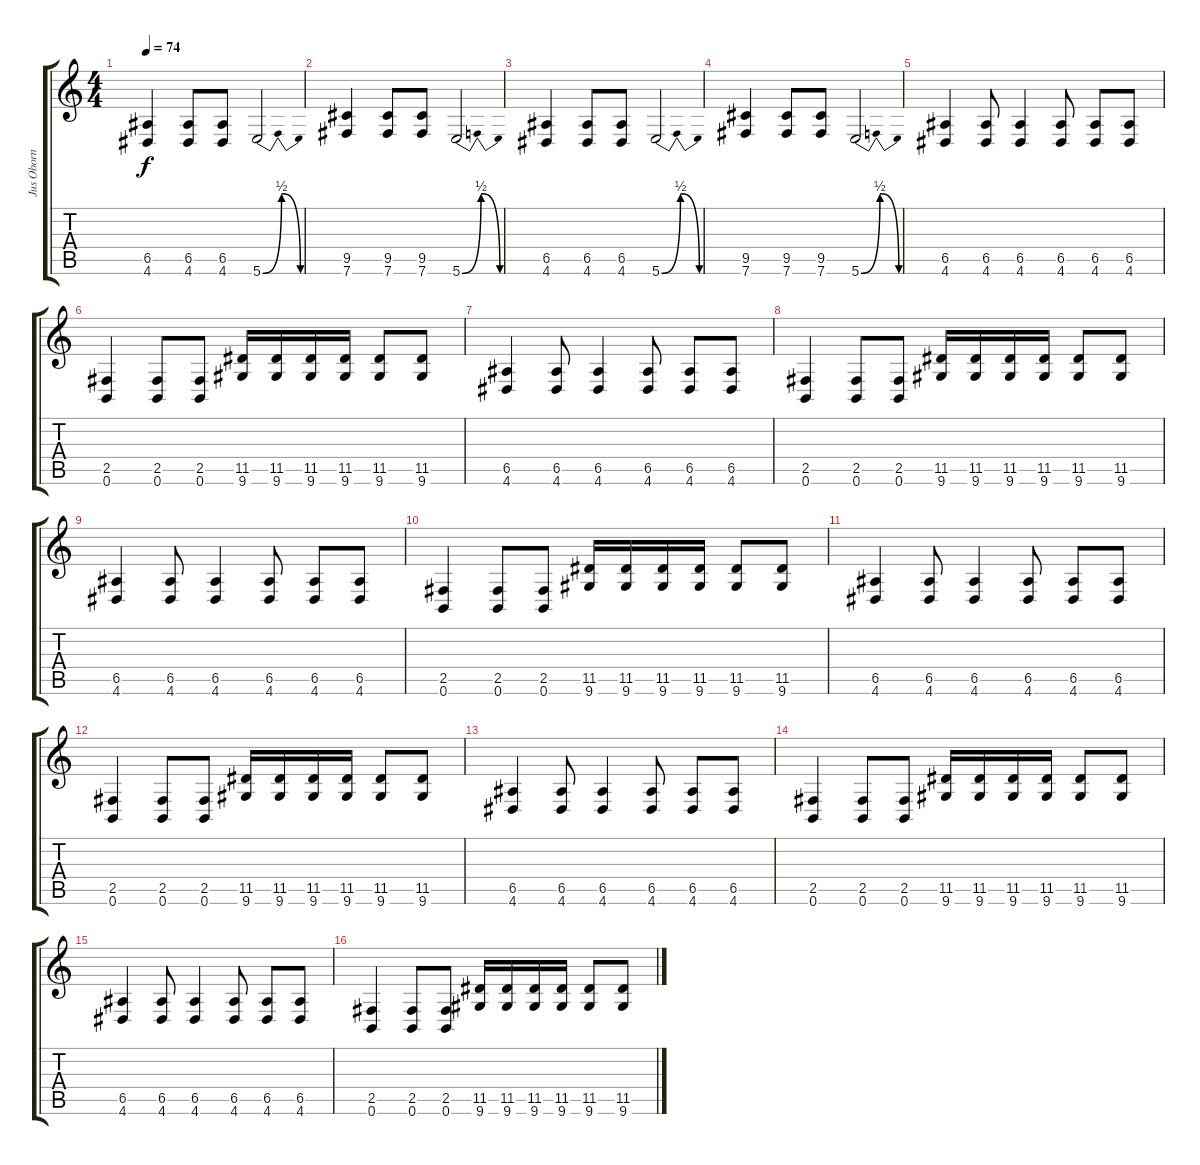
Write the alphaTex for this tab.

\track ("Jus Oborn" "Jus Oborn") {instrument distortionguitar}
\staff {score tabs}
\tuning (B3 Gb3 D3 A2 E2 B1) {hide}
\ts (4 4)
\tempo 74
\clef g2
\ks c
(6.5 4.6).4{dy f} (6.5 4.6).8 (6.5 4.6).8 5.6{be (bendrelease 0 0 15 2 45 2 60 0)}.2 |
(9.5 7.6).4 (9.5 7.6).8 (9.5 7.6).8 5.6{be (bendrelease 0 0 15 2 45 2 60 0)}.2 |
(6.5 4.6).4 (6.5 4.6).8 (6.5 4.6).8 5.6{be (bendrelease 0 0 15 2 45 2 60 0)}.2 |
(9.5 7.6).4 (9.5 7.6).8 (9.5 7.6).8 5.6{be (bendrelease 0 0 15 2 45 2 60 0)}.2 |
(6.5 4.6).4 (6.5 4.6).8 (6.5 4.6).4 (6.5 4.6).8 (6.5 4.6).8 (6.5 4.6).8 |
(2.5 0.6).4 (2.5 0.6).8 (2.5 0.6).8 (11.5 9.6).16 (11.5 9.6).16 (11.5 9.6).16 (11.5 9.6).16 (11.5 9.6).8 (11.5 9.6).8 |
(6.5 4.6).4 (6.5 4.6).8 (6.5 4.6).4 (6.5 4.6).8 (6.5 4.6).8 (6.5 4.6).8 |
(2.5 0.6).4 (2.5 0.6).8 (2.5 0.6).8 (11.5 9.6).16 (11.5 9.6).16 (11.5 9.6).16 (11.5 9.6).16 (11.5 9.6).8 (11.5 9.6).8 |
(6.5 4.6).4 (6.5 4.6).8 (6.5 4.6).4 (6.5 4.6).8 (6.5 4.6).8 (6.5 4.6).8 |
(2.5 0.6).4 (2.5 0.6).8 (2.5 0.6).8 (11.5 9.6).16 (11.5 9.6).16 (11.5 9.6).16 (11.5 9.6).16 (11.5 9.6).8 (11.5 9.6).8 |
(6.5 4.6).4 (6.5 4.6).8 (6.5 4.6).4 (6.5 4.6).8 (6.5 4.6).8 (6.5 4.6).8 |
(2.5 0.6).4 (2.5 0.6).8 (2.5 0.6).8 (11.5 9.6).16 (11.5 9.6).16 (11.5 9.6).16 (11.5 9.6).16 (11.5 9.6).8 (11.5 9.6).8 |
(6.5 4.6).4 (6.5 4.6).8 (6.5 4.6).4 (6.5 4.6).8 (6.5 4.6).8 (6.5 4.6).8 |
(2.5 0.6).4 (2.5 0.6).8 (2.5 0.6).8 (11.5 9.6).16 (11.5 9.6).16 (11.5 9.6).16 (11.5 9.6).16 (11.5 9.6).8 (11.5 9.6).8 |
(6.5 4.6).4 (6.5 4.6).8 (6.5 4.6).4 (6.5 4.6).8 (6.5 4.6).8 (6.5 4.6).8 |
(2.5 0.6).4 (2.5 0.6).8 (2.5 0.6).8 (11.5 9.6).16 (11.5 9.6).16 (11.5 9.6).16 (11.5 9.6).16 (11.5 9.6).8 (11.5 9.6).8
